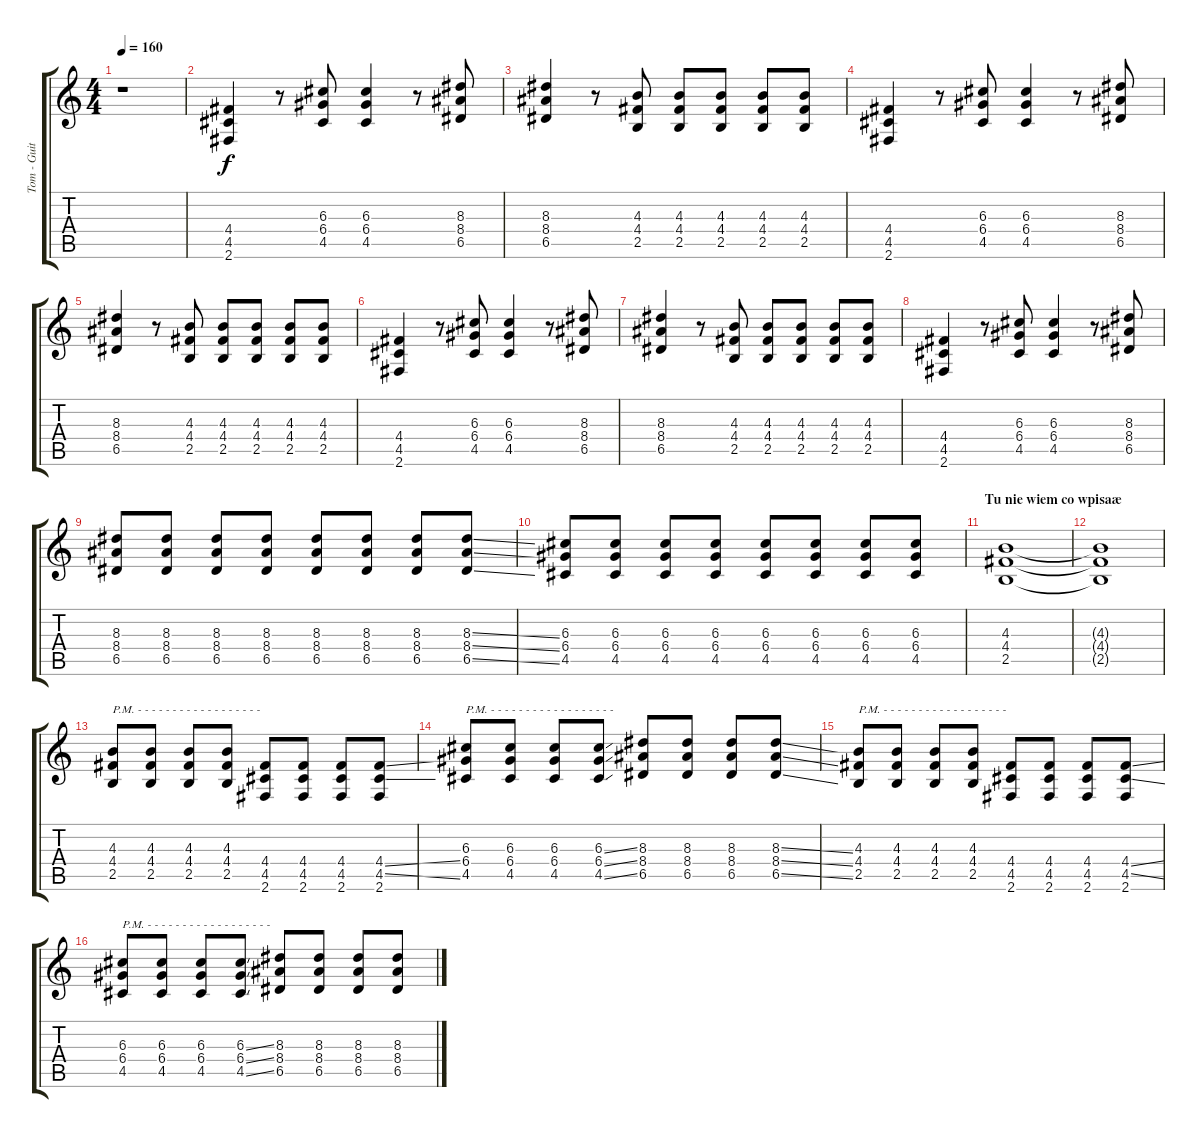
\track ("Tom - Guitar" "Tom - Guit") {instrument distortionguitar}
\staff {score tabs}
\tuning (E4 B3 G3 D3 A2 E2) {hide}
\ts (4 4)
\tempo 160
\clef g2
\ks c
r.1{dy f} |
(4.4 4.5 2.6).4 r.8 (6.3 6.4 4.5).8 (6.3 6.4 4.5).4 r.8 (8.3 8.4 6.5).8 |
(8.3 8.4 6.5).4 r.8 (4.3 4.4 2.5).8 (4.3 4.4 2.5).8 (4.3 4.4 2.5).8 (4.3 4.4 2.5).8 (4.3 4.4 2.5).8 |
(4.4 4.5 2.6).4 r.8 (6.3 6.4 4.5).8 (6.3 6.4 4.5).4 r.8 (8.3 8.4 6.5).8 |
(8.3 8.4 6.5).4 r.8 (4.3 4.4 2.5).8 (4.3 4.4 2.5).8 (4.3 4.4 2.5).8 (4.3 4.4 2.5).8 (4.3 4.4 2.5).8 |
(4.4 4.5 2.6).4 r.8 (6.3 6.4 4.5).8 (6.3 6.4 4.5).4 r.8 (8.3 8.4 6.5).8 |
(8.3 8.4 6.5).4 r.8 (4.3 4.4 2.5).8 (4.3 4.4 2.5).8 (4.3 4.4 2.5).8 (4.3 4.4 2.5).8 (4.3 4.4 2.5).8 |
(4.4 4.5 2.6).4 r.8 (6.3 6.4 4.5).8 (6.3 6.4 4.5).4 r.8 (8.3 8.4 6.5).8 |
(8.3 8.4 6.5).8 (8.3 8.4 6.5).8 (8.3 8.4 6.5).8 (8.3 8.4 6.5).8 (8.3 8.4 6.5).8 (8.3 8.4 6.5).8 (8.3 8.4 6.5).8 (8.3{ss} 8.4{ss} 6.5{ss}).8 |
(6.3 6.4 4.5).8 (6.3 6.4 4.5).8 (6.3 6.4 4.5).8 (6.3 6.4 4.5).8 (6.3 6.4 4.5).8 (6.3 6.4 4.5).8 (6.3 6.4 4.5).8 (6.3 6.4 4.5).8 |
\section ("" "Tu nie wiem co wpisaæ")
(4.3 4.4 2.5).1 |
(4.3{t} 4.4{t} 2.5{t}).1 |
(4.3 4.4 2.5).8{txt "P.M. - - - - - - - - - - - - - - - - - -"} (4.3 4.4 2.5).8 (4.3 4.4 2.5).8 (4.3 4.4 2.5).8 (4.4 4.5 2.6).8 (4.4 4.5 2.6).8 (4.4 4.5 2.6).8 (4.4{ss} 4.5{ss} 2.6).8 |
(6.3 6.4 4.5).8{txt "P.M. - - - - - - - - - - - - - - - - - -"} (6.3 6.4 4.5).8 (6.3 6.4 4.5).8 (6.3{ss} 6.4{ss} 4.5{ss}).8 (8.3 8.4 6.5).8 (8.3 8.4 6.5).8 (8.3 8.4 6.5).8 (8.3{ss} 8.4{ss} 6.5{ss}).8 |
(4.3 4.4 2.5).8{txt "P.M. - - - - - - - - - - - - - - - - - -"} (4.3 4.4 2.5).8 (4.3 4.4 2.5).8 (4.3 4.4 2.5).8 (4.4 4.5 2.6).8 (4.4 4.5 2.6).8 (4.4 4.5 2.6).8 (4.4{ss} 4.5{ss} 2.6).8 |
(6.3 6.4 4.5).8{txt "P.M. - - - - - - - - - - - - - - - - - -"} (6.3 6.4 4.5).8 (6.3 6.4 4.5).8 (6.3{ss} 6.4{ss} 4.5{ss}).8 (8.3 8.4 6.5).8 (8.3 8.4 6.5).8 (8.3 8.4 6.5).8 (8.3{ss} 8.4{ss} 6.5{ss}).8
